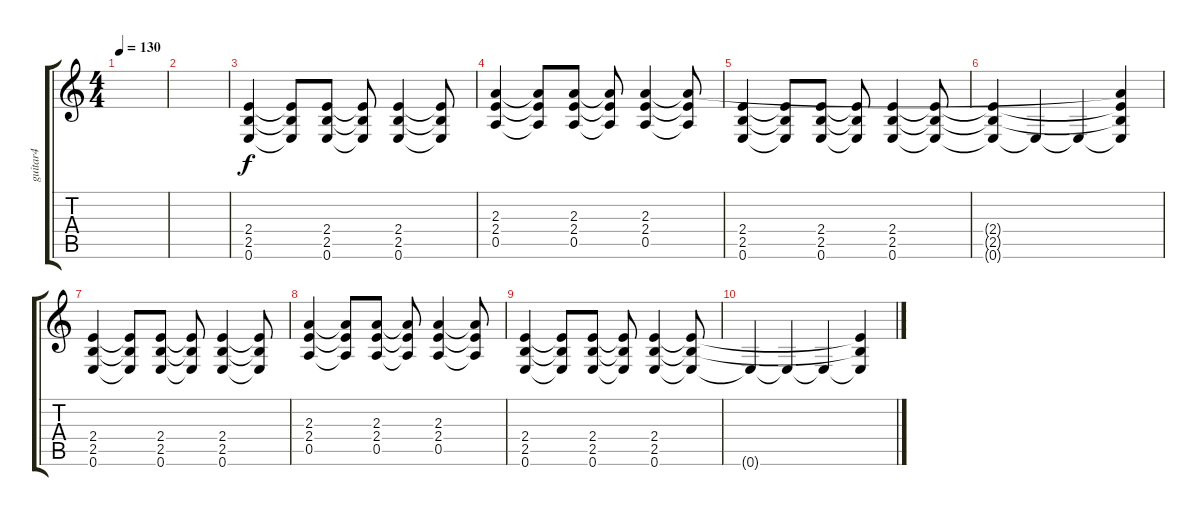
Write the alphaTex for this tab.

\track ("guitar4" "guitar4") {instrument overdrivenguitar}
\staff {score tabs}
\tuning (E4 B3 G3 D3 A2 E2) {hide}
\ts (4 4)
\tempo 130
\clef g2
\ks c
|
|
(2.4 2.5 0.6).4 (2.4{t} 2.5{t} 0.6{t}).8 (2.4 2.5 0.6).8 (2.4{t} 2.5{t} 0.6{t}).8 (2.4 2.5 0.6).4 (2.4{t} 2.5{t} 0.6{t}).8 |
(2.3 2.4 0.5).4 (2.3{t} 2.4{t} 0.5{t}).8 (2.3 2.4 0.5).8 (2.3{t} 2.4{t} 0.5{t}).8 (2.3 2.4 0.5).4 (2.3{t} 2.4{t} 0.5{t}).8 |
(2.4 2.5 0.6).4 (2.4{t} 2.5{t} 0.6{t}).8 (2.4 2.5 0.6).8 (2.4{t} 2.5{t} 0.6{t}).8 (2.4 2.5 0.6).4 (2.4{t} 2.5{t} 0.6{t}).8 |
(2.4{t} 2.5{t} 0.6{t}).4 0.6{t}.4 0.6{t}.4 (2.3{t} 2.4{t} 2.5{t} 0.6{t}).4 |
(2.4 2.5 0.6).4 (2.4{t} 2.5{t} 0.6{t}).8 (2.4 2.5 0.6).8 (2.4{t} 2.5{t} 0.6{t}).8 (2.4 2.5 0.6).4 (2.4{t} 2.5{t} 0.6{t}).8 |
(2.3 2.4 0.5).4 (2.3{t} 2.4{t} 0.5{t}).8 (2.3 2.4 0.5).8 (2.3{t} 2.4{t} 0.5{t}).8 (2.3 2.4 0.5).4 (2.3{t} 2.4{t} 0.5{t}).8 |
(2.4 2.5 0.6).4 (2.4{t} 2.5{t} 0.6{t}).8 (2.4 2.5 0.6).8 (2.4{t} 2.5{t} 0.6{t}).8 (2.4 2.5 0.6).4 (2.4{t} 2.5{t} 0.6{t}).8 |
0.6{t}.4 0.6{t}.4 0.6{t}.4 (2.4{t} 2.5{t} 0.6{t}).4
